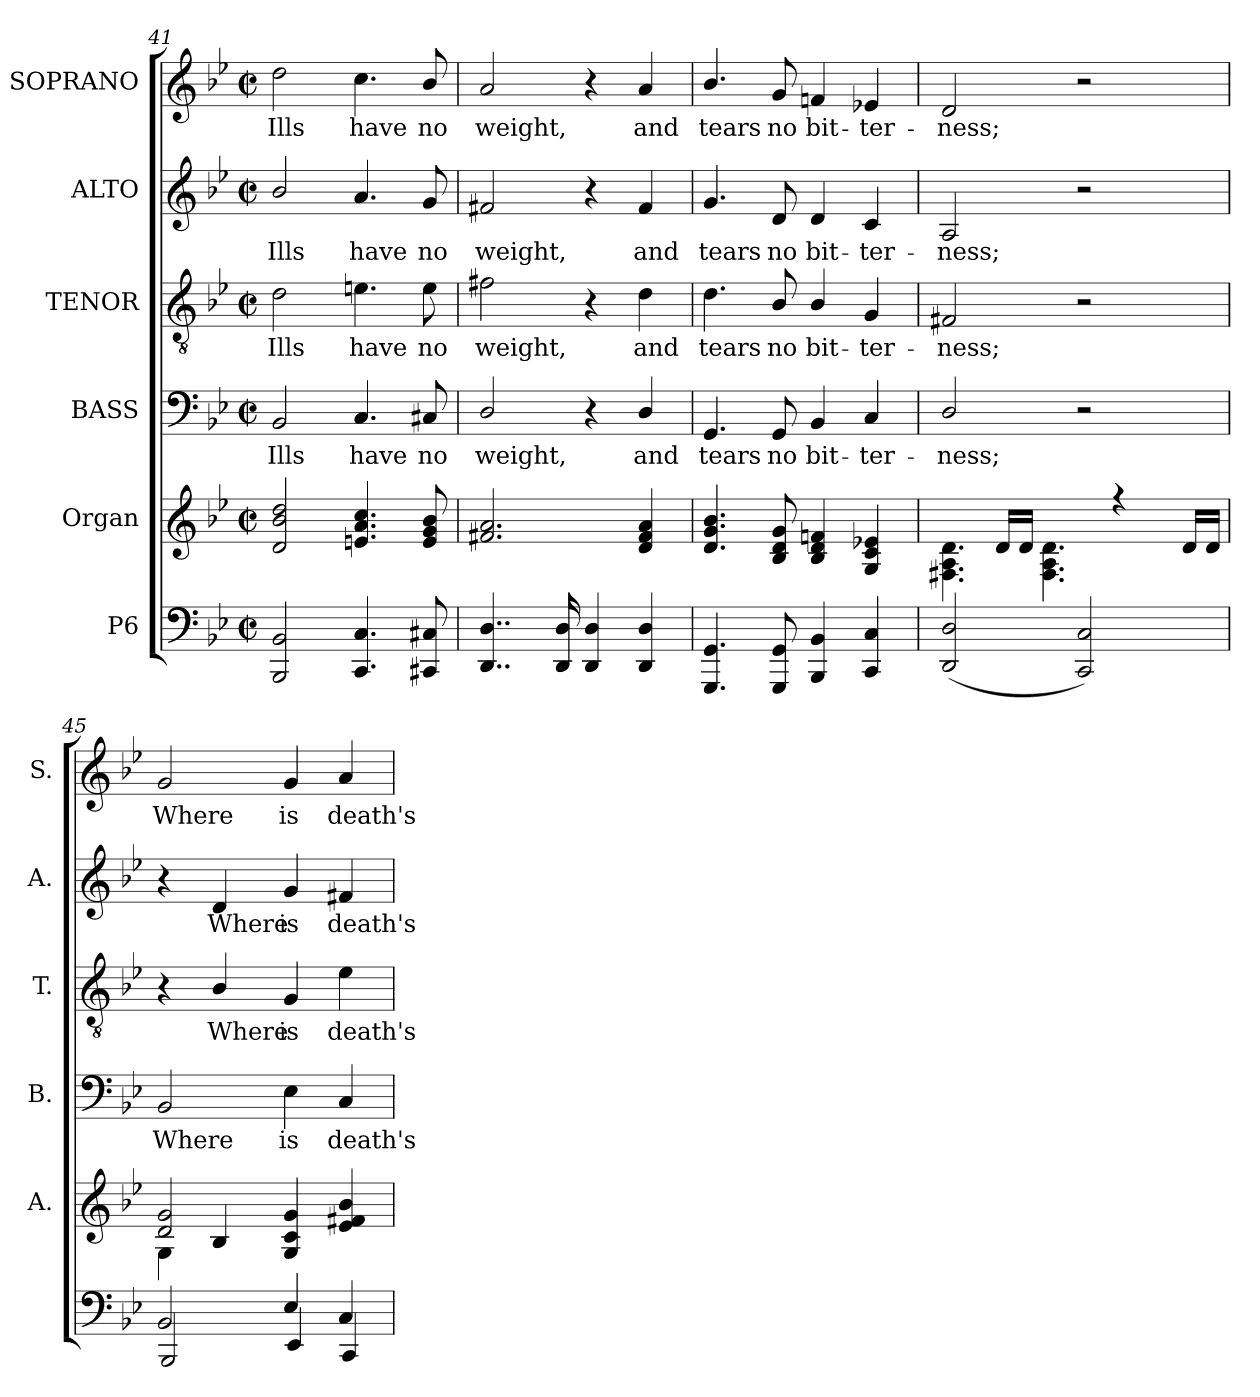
**kern	**kern	**kern	**text	**kern	**text	**kern	**text	**kern	**text
*part6	*part5	*part4	*part4	*part3	*part3	*part2	*part2	*part1	*part1
*staff6	*staff5	*staff4	*staff4	*staff3	*staff3	*staff2	*staff2	*staff1	*staff1
*I"P6	*I"Organ	*I"BASS	*	*I"TENOR	*	*I"ALTO	*	*I"SOPRANO	*
*	*I'A.	*I'B.	*	*I'T.	*	*I'A.	*	*I'S.	*
!!LO:LB:g=z
*clefF4	*clefG2	*clefF4	*	*clefGv2	*	*clefG2	*	*clefG2	*
*	*	*	*	*ITrd7c12	*	*	*	*	*
*k[b-e-]	*k[b-e-]	*k[b-e-]	*	*k[b-e-]	*	*k[b-e-]	*	*k[b-e-]	*
*B-:	*B-:	*B-:	*	*B-:	*	*B-:	*	*B-:	*
*M2/2	*M2/2	*M2/2	*	*M2/2	*	*M2/2	*	*M2/2	*
*met(c|)	*met(c|)	*met(c|)	*	*met(c|)	*	*met(c|)	*	*met(c|)	*
=41	=41	=41	=41	=41	=41	=41	=41	=41	=41
!	!	!	!LO:LY:b:color=#000000	!	!	!	!	!	!
!	!	!	!	!	!LO:LY:b:color=#000000	!	!	!	!
!	!	!	!	!	!	!	!LO:LY:b:color=#000000	!	!
!	!	!	!	!	!	!	!	!	!LO:LY:b:color=#000000
2BBB-i/ 2BB-i	2di/ 2b-i 2ddi	2BB-i/	Ills	2Di\	Ills	2b-i/	Ills	2ddi\	Ills
!	!	!	!LO:LY:b:color=#000000	!	!	!	!	!	!
!	!	!	!	!	!LO:LY:b:color=#000000	!	!	!	!
!	!	!	!	!	!	!	!LO:LY:b:color=#000000	!	!
!	!	!	!	!	!	!	!	!	!LO:LY:b:color=#000000
4.CCi/ 4.Ci	4.eni/ 4.ai 4.cci	4.Ci/	have	4.Eni\	have	4.ai/	have	4.cci\	have
!	!	!	!LO:LY:b:color=#000000	!	!	!	!	!	!
!	!	!	!	!	!LO:LY:b:color=#000000	!	!	!	!
!	!	!	!	!	!	!	!LO:LY:b:color=#000000	!	!
!	!	!	!	!	!	!	!	!	!LO:LY:b:color=#000000
8CC#Xi/ 8C#Xi	8ei/ 8gi 8b-i	8C#Xi/	no	8Ei\	no	8gi/	no	8b-i/	no
=42	=42	=42	=42	=42	=42	=42	=42	=42	=42
!	!	!	!LO:LY:b:color=#000000	!	!	!	!	!	!
!	!	!	!	!	!LO:LY:b:color=#000000	!	!	!	!
!	!	!	!	!	!	!	!LO:LY:b:color=#000000	!	!
!	!	!	!	!	!	!	!	!	!LO:LY:b:color=#000000
4..DDi/ 4..Di	2.f#Xi/ 2.ai	2Di/	weight,	2F#Xi\	weight,	2f#Xi/	weight,	2ai/	weight,
16DDi/ 16Di	.	.	.	.	.	.	.	.	.
4DDi/ 4Di	.	4r	.	4r	.	4r	.	4r	.
!	!	!	!LO:LY:b:color=#000000	!	!	!	!	!	!
!	!	!	!	!	!LO:LY:b:color=#000000	!	!	!	!
!	!	!	!	!	!	!	!LO:LY:b:color=#000000	!	!
!	!	!	!	!	!	!	!	!	!LO:LY:b:color=#000000
4DDi/ 4Di	4di/ 4f#i 4ai	4Di/	and	4Di\	and	4f#i/	and	4ai/	and
=43	=43	=43	=43	=43	=43	=43	=43	=43	=43
!	!	!	!LO:LY:b:color=#000000	!	!	!	!	!	!
!	!	!	!	!	!LO:LY:b:color=#000000	!	!	!	!
!	!	!	!	!	!	!	!LO:LY:b:color=#000000	!	!
!	!	!	!	!	!	!	!	!	!LO:LY:b:color=#000000
4.GGGi/ 4.GGi	4.di/ 4.gi 4.b-i	4.GGi/	tears	4.Di\	tears	4.gi/	tears	4.b-i/	tears
!	!	!	!LO:LY:b:color=#000000	!	!	!	!	!	!
!	!	!	!	!	!LO:LY:b:color=#000000	!	!	!	!
!	!	!	!	!	!	!	!LO:LY:b:color=#000000	!	!
!	!	!	!	!	!	!	!	!	!LO:LY:b:color=#000000
8GGGi/ 8GGi	8B-i/ 8di 8gi	8GGi/	no	8BB-i/	no	8di/	no	8gi/	no
!	!	!	!LO:LY:b:color=#000000	!	!	!	!	!	!
!	!	!	!	!	!LO:LY:b:color=#000000	!	!	!	!
!	!	!	!	!	!	!	!LO:LY:b:color=#000000	!	!
!	!	!	!	!	!	!	!	!	!LO:LY:b:color=#000000
4BBB-i/ 4BB-i	4B-i/ 4di 4fni	4BB-i/	bit-	4BB-i/	bit-	4di/	bit-	4fni/	bit-
!	!	!	!LO:LY:b:color=#000000	!	!	!	!	!	!
!	!	!	!	!	!LO:LY:b:color=#000000	!	!	!	!
!	!	!	!	!	!	!	!LO:LY:b:color=#000000	!	!
!	!	!	!	!	!	!	!	!	!LO:LY:b:color=#000000
4CCi/ 4Ci	4Gi/ 4ci 4e-Xi	4Ci/	-ter-	4GGi/	-ter-	4ci/	-ter-	4e-Xi/	-ter-
=44	=44	=44	=44	=44	=44	=44	=44	=44	=44
*	*^	*	*	*	*	*	*	*	*
!	!	!	!	!LO:LY:b:color=#000000	!	!	!	!	!	!
!	!	!	!	!	!	!LO:LY:b:color=#000000	!	!	!	!
!	!	!	!	!	!	!	!	!LO:LY:b:color=#000000	!	!
!	!	!	!	!	!	!	!	!	!	!LO:LY:b:color=#000000
(2DDi/ 2Di	4ryy	4.F#Xi\ 4.Ai 4.di	2Di/	-ness;	2FF#Xi/	-ness;	2Ai/	-ness;	2di/	-ness;
.	16di/LL	.	.	.	.	.	.	.	.	.
.	16di/JJ	.	.	.	.	.	.	.	.	.
.	4ryy	4.F#i\ 4.Ai 4.di	.	.	.	.	.	.	.	.
2CCi/ 2Ci)	.	.	2r	.	2r	.	2r	.	2r	.
.	4r	.	.	.	.	.	.	.	.	.
.	.	4ryy	.	.	.	.	.	.	.	.
.	16di/LL	.	.	.	.	.	.	.	.	.
.	16di/JJ	.	.	.	.	.	.	.	.	.
!!LO:PB:g=z
=45	=45	=45	=45	=45	=45	=45	=45	=45	=45	=45
*^	*	*	*	*	*	*	*	*	*	*
!	!	!	!	!	!LO:LY:b:color=#000000	!	!	!	!	!	!
!	!	!	!	!	!	!	!	!	!	!	!LO:LY:b:color=#000000
2BB-i/	2BBB-i/	2di/ 2gi	4Gi\	2BB-i/	Where	4r	.	4r	.	2gi/	Where
!	!	!	!	!	!	!	!LO:LY:b:color=#000000	!	!	!	!
!	!	!	!	!	!	!	!	!	!LO:LY:b:color=#000000	!	!
.	.	.	4B-i/	.	.	4BB-i/	Where	4di/	Where	.	.
!	!	!	!	!	!LO:LY:b:color=#000000	!	!	!	!	!	!
!	!	!	!	!	!	!	!LO:LY:b:color=#000000	!	!	!	!
!	!	!	!	!	!	!	!	!	!LO:LY:b:color=#000000	!	!
!	!	!	!	!	!	!	!	!	!	!	!LO:LY:b:color=#000000
4E-i/	4EE-i/	4Gi/ 4ci 4gi	2ryy	4E-i\	is	4GGi/	is	4gi/	is	4gi/	is
!	!	!	!	!	!LO:LY:b:color=#000000	!	!	!	!	!	!
!	!	!	!	!	!	!	!LO:LY:b:color=#000000	!	!	!	!
!	!	!	!	!	!	!	!	!	!LO:LY:b:color=#000000	!	!
!	!	!	!	!	!	!	!	!	!	!	!LO:LY:b:color=#000000
4Ci/	4CCi/	4e-i/ 4f#Xi 4b-i	.	4Ci/	death's	4E-i\	death's	4f#Xi/	death's	4ai/	death's
*v	*v	*	*	*	*	*	*	*	*	*	*
*	*v	*v	*	*	*	*	*	*	*	*
=	=	=	=	=	=	=	=	=	=
*-	*-	*-	*-	*-	*-	*-	*-	*-	*-
